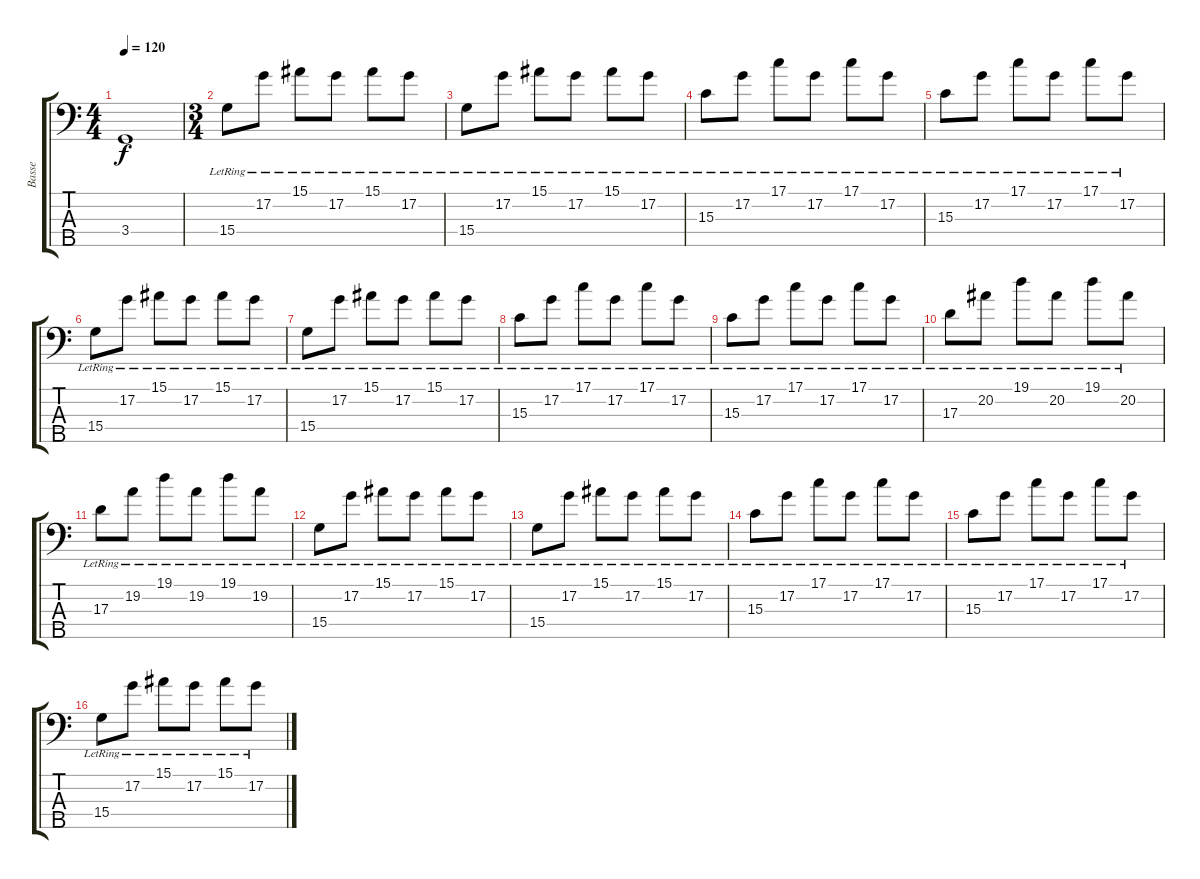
\track ("Basse" "Basse") {instrument electricbassfinger}
\staff {score tabs}
\tuning (G2 D2 A1 E1 B0) {hide}
\ts (4 4)
\tempo 120
\clef f4
\ks c
3.4{t}.1{dy f} |
\ts (3 4)
15.4{lr}.8{instrument electricbassfinger} 17.2{lr}.8 15.1{lr}.8 17.2{lr}.8 15.1{lr}.8 17.2{lr}.8 |
15.4{lr}.8 17.2{lr}.8 15.1{lr}.8 17.2{lr}.8 15.1{lr}.8 17.2{lr}.8 |
15.3{lr}.8 17.2{lr}.8 17.1{lr}.8 17.2{lr}.8 17.1{lr}.8 17.2{lr}.8 |
15.3{lr}.8 17.2{lr}.8 17.1{lr}.8 17.2{lr}.8 17.1{lr}.8 17.2{lr}.8 |
15.4{lr}.8 17.2{lr}.8 15.1{lr}.8 17.2{lr}.8 15.1{lr}.8 17.2{lr}.8 |
15.4{lr}.8 17.2{lr}.8 15.1{lr}.8 17.2{lr}.8 15.1{lr}.8 17.2{lr}.8 |
15.3{lr}.8 17.2{lr}.8 17.1{lr}.8 17.2{lr}.8 17.1{lr}.8 17.2{lr}.8 |
15.3{lr}.8 17.2{lr}.8 17.1{lr}.8 17.2{lr}.8 17.1{lr}.8 17.2{lr}.8 |
17.3{lr}.8 20.2{lr}.8 19.1{lr}.8 20.2{lr}.8 19.1{lr}.8 20.2{lr}.8 |
17.3{lr}.8 19.2{lr}.8 19.1{lr}.8 19.2{lr}.8 19.1{lr}.8 19.2{lr}.8 |
15.4{lr}.8{instrument electricbassfinger} 17.2{lr}.8 15.1{lr}.8 17.2{lr}.8 15.1{lr}.8 17.2{lr}.8 |
15.4{lr}.8 17.2{lr}.8 15.1{lr}.8 17.2{lr}.8 15.1{lr}.8 17.2{lr}.8 |
15.3{lr}.8 17.2{lr}.8 17.1{lr}.8 17.2{lr}.8 17.1{lr}.8 17.2{lr}.8 |
15.3{lr}.8 17.2{lr}.8 17.1{lr}.8 17.2{lr}.8 17.1{lr}.8 17.2{lr}.8 |
15.4{lr}.8 17.2{lr}.8 15.1{lr}.8 17.2{lr}.8 15.1{lr}.8 17.2{lr}.8
